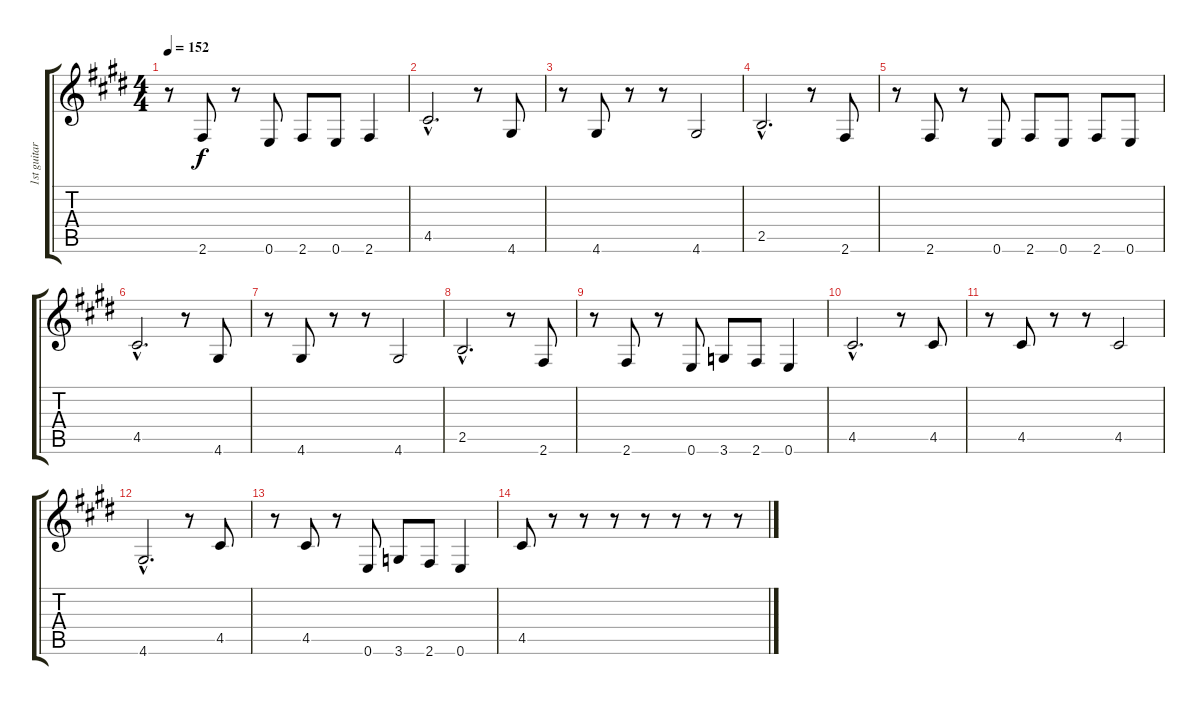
\track ("1st guitar" "1st guitar") {instrument distortionguitar}
\staff {score tabs}
\tuning (E4 B3 G3 D3 A2 E2) {hide}
\ts (4 4)
\tempo 152
\clef g2
\ks c#minor
r.8{dy f} 2.6.8 r.8 0.6.8 2.6.8 0.6.8 2.6.4 |
4.5{hac}.2{d} r.8 4.6.8 |
r.8 4.6.8 r.8 r.8 4.6.2 |
2.5{hac}.2{d} r.8 2.6.8 |
r.8 2.6.8 r.8 0.6.8 2.6.8 0.6.8 2.6.8 0.6.8 |
4.5{hac}.2{d} r.8 4.6.8 |
r.8 4.6.8 r.8 r.8 4.6.2 |
2.5{hac}.2{d} r.8 2.6.8 |
r.8 2.6.8 r.8 0.6.8 3.6.8 2.6.8 0.6.4 |
4.5{hac}.2{d} r.8 4.5.8 |
r.8 4.5.8 r.8 r.8 4.5.2 |
4.6{hac}.2{d} r.8 4.5.8 |
r.8 4.5.8 r.8 0.6.8 3.6.8 2.6.8 0.6.4 |
4.5.8 r.8 r.8 r.8 r.8 r.8 r.8 r.8
